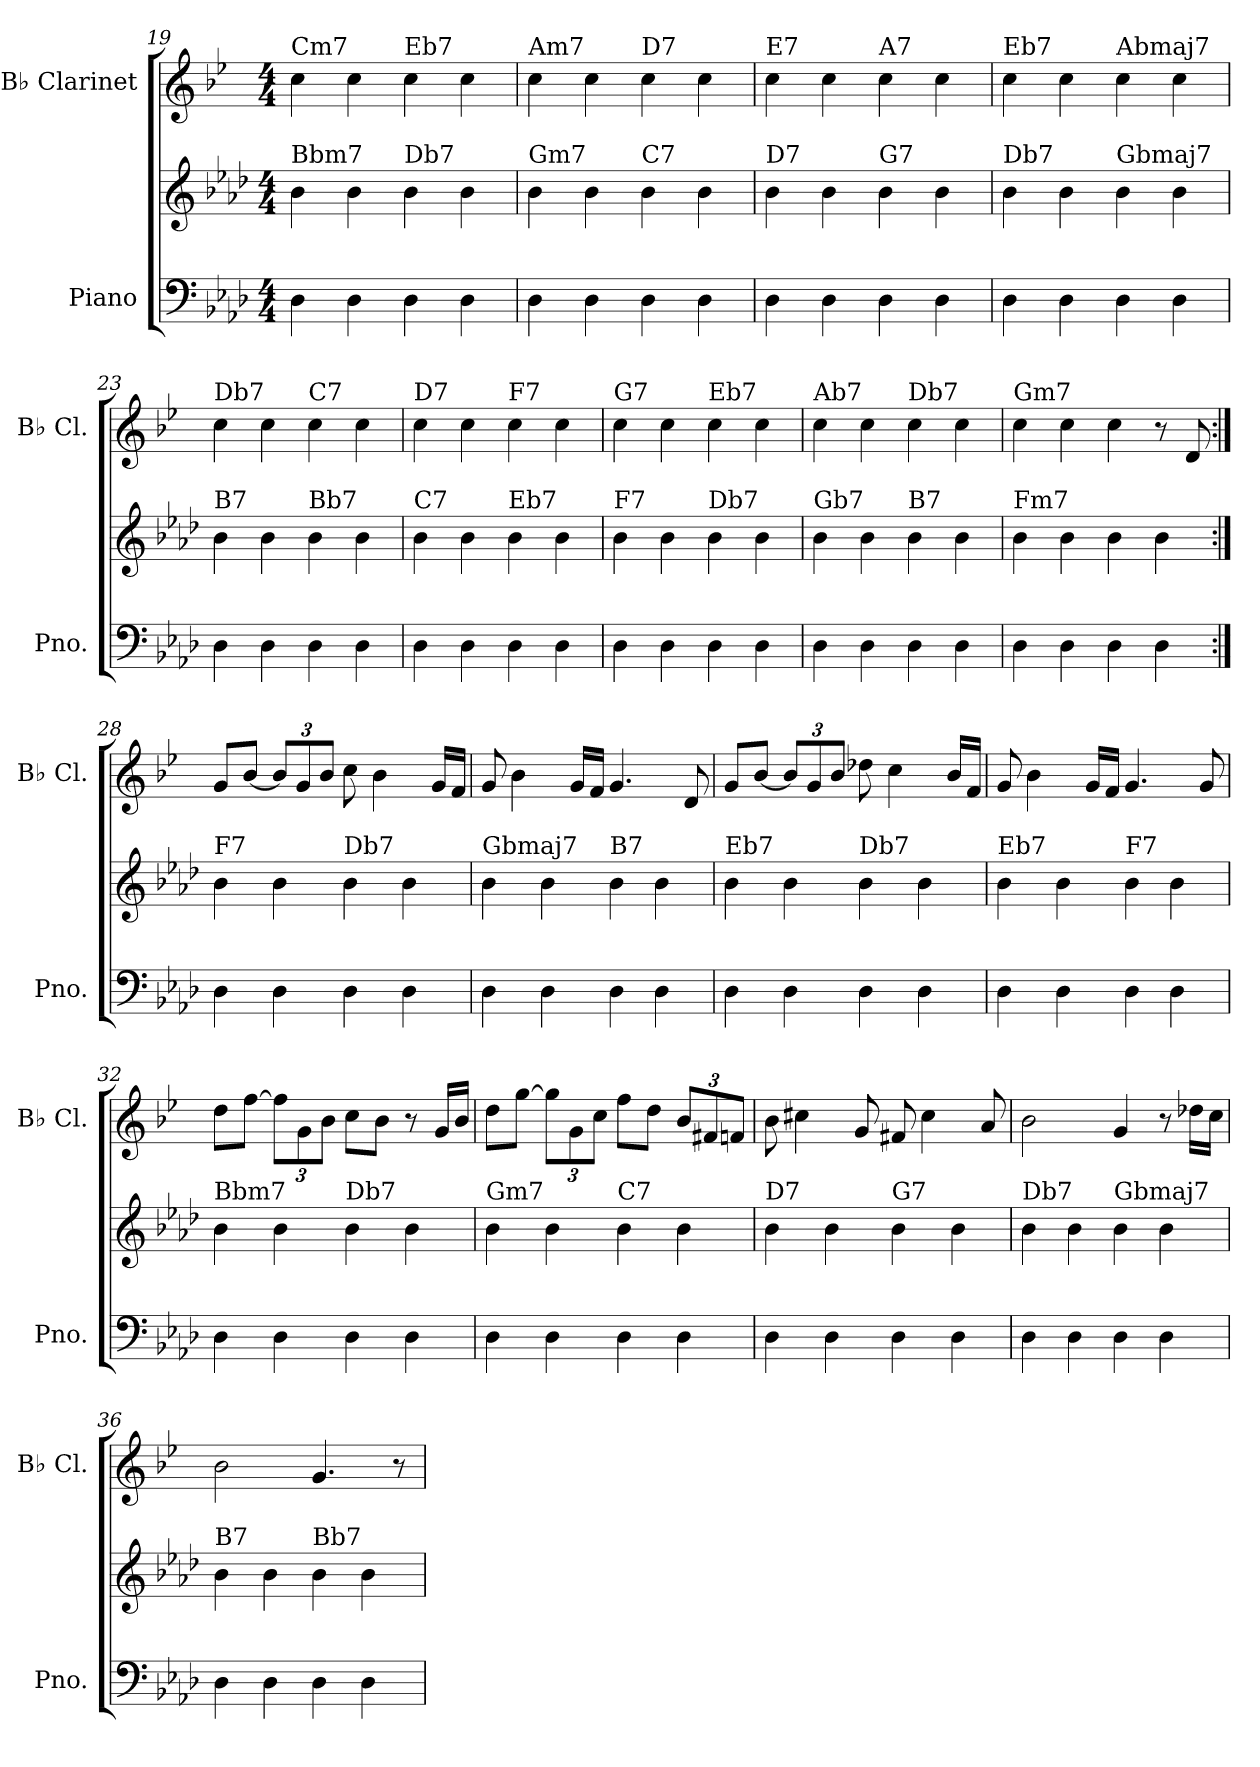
**kern	**kern	**kern
*part2	*part2	*part1
*staff3	*staff2	*staff1
*I"Piano	*	*I"B♭ Clarinet
*I'Pno.	*	*I'B♭ Cl.
*clefF4	*clefG2	*clefG2
*	*	*ITrd1c2
*k[b-e-a-d-]	*k[b-e-a-d-]	*k[b-e-a-d-]
*M4/4	*M4/4	*M4/4
=19	=19	=19
!	!	!LO:TX:a:t=Cm7
!	!LO:TX:a:t=Bbm7	!
4D-	4b-	4b-
4D-	4b-	4b-
!	!	!LO:TX:a:t=Eb7
!	!LO:TX:a:t=Db7	!
4D-	4b-	4b-
4D-	4b-	4b-
=20	=20	=20
!	!	!LO:TX:a:t=Am7
!	!LO:TX:a:t=Gm7	!
4D-	4b-	4b-
4D-	4b-	4b-
!	!	!LO:TX:a:t=D7
!	!LO:TX:a:t=C7	!
4D-	4b-	4b-
4D-	4b-	4b-
=21	=21	=21
!	!	!LO:TX:a:t=E7
!	!LO:TX:a:t=D7	!
4D-	4b-	4b-
4D-	4b-	4b-
!	!	!LO:TX:a:t=A7
!	!LO:TX:a:t=G7	!
4D-	4b-	4b-
4D-	4b-	4b-
=22	=22	=22
!	!	!LO:TX:a:t=Eb7
!	!LO:TX:a:t=Db7	!
4D-	4b-	4b-
4D-	4b-	4b-
!	!	!LO:TX:a:t=Abmaj7
!	!LO:TX:a:t=Gbmaj7	!
4D-	4b-	4b-
4D-	4b-	4b-
=23	=23	=23
!	!	!LO:TX:a:t=Db7
!	!LO:TX:a:t=B7	!
4D-	4b-	4b-
4D-	4b-	4b-
!	!	!LO:TX:a:t=C7
!	!LO:TX:a:t=Bb7	!
4D-	4b-	4b-
4D-	4b-	4b-
=24	=24	=24
!	!	!LO:TX:a:t=D7
!	!LO:TX:a:t=C7	!
4D-	4b-	4b-
4D-	4b-	4b-
!	!	!LO:TX:a:t=F7
!	!LO:TX:a:t=Eb7	!
4D-	4b-	4b-
4D-	4b-	4b-
=25	=25	=25
!	!	!LO:TX:a:t=G7
!	!LO:TX:a:t=F7	!
4D-	4b-	4b-
4D-	4b-	4b-
!	!	!LO:TX:a:t=Eb7
!	!LO:TX:a:t=Db7	!
4D-	4b-	4b-
4D-	4b-	4b-
=26	=26	=26
!	!	!LO:TX:a:t=Ab7
!	!LO:TX:a:t=Gb7	!
4D-	4b-	4b-
4D-	4b-	4b-
!	!	!LO:TX:a:t=Db7
!	!LO:TX:a:t=B7	!
4D-	4b-	4b-
4D-	4b-	4b-
=27	=27	=27
!	!	!LO:TX:a:t=Gm7
!	!LO:TX:a:t=Fm7	!
4D-	4b-	4b-
4D-	4b-	4b-
4D-	4b-	4b-
4D-	4b-	8r
.	.	8c/
!!LO:LB:g=z
=28:|!	=28:|!	=28:|!
!	!LO:TX:a:t=F7	!
4D-	4b-	8f/L
.	.	[8a-/J
*	*	*Xbrackettup
4D-	4b-	12a-/L]
.	.	12f/
.	.	12a-/J
!	!LO:TX:a:t=Db7	!
4D-	4b-	8b-\
.	.	4a-\
4D-	4b-	.
.	.	16f/LL
.	.	16e-/JJ
=29	=29	=29
!	!LO:TX:a:t=Gbmaj7	!
4D-	4b-	8f/
.	.	4a-\
4D-	4b-	.
.	.	16f/LL
.	.	16e-/JJ
!	!LO:TX:a:t=B7	!
4D-	4b-	4.f/
4D-	4b-	.
.	.	8c/
=30	=30	=30
!	!LO:TX:a:t=Eb7	!
4D-	4b-	8f/L
.	.	[8a-/J
4D-	4b-	12a-/L]
.	.	12f/
.	.	12a-/J
!	!LO:TX:a:t=Db7	!
4D-	4b-	8cc-X\
.	.	4b-\
4D-	4b-	.
.	.	16a-/LL
.	.	16e-/JJ
=31	=31	=31
!	!LO:TX:a:t=Eb7	!
4D-	4b-	8f/
.	.	4a-\
4D-	4b-	.
.	.	16f/LL
.	.	16e-/JJ
!	!LO:TX:a:t=F7	!
4D-	4b-	4.f/
4D-	4b-	.
.	.	8f/
=32	=32	=32
!	!LO:TX:a:t=Bbm7	!
4D-	4b-	8cc\L
.	.	[8ee-\J
4D-	4b-	12ee-\L]
.	.	12f\
.	.	12a-\J
!	!LO:TX:a:t=Db7	!
4D-	4b-	8b-\L
.	.	8a-\J
4D-	4b-	8r
.	.	16f/LL
.	.	16a-/JJ
=33	=33	=33
!	!LO:TX:a:t=Gm7	!
4D-	4b-	8cc\L
.	.	[8ff\J
4D-	4b-	12ff\L]
.	.	12f\
.	.	12b-\J
!	!LO:TX:a:t=C7	!
4D-	4b-	8ee-\L
.	.	8cc\J
4D-	4b-	12a-/L
.	.	12en/
.	.	12e-X/J
!!LO:LB:g=z
=34	=34	=34
!	!LO:TX:a:t=D7	!
4D-	4b-	8a-\
.	.	4bn\
4D-	4b-	.
.	.	8f/
!	!LO:TX:a:t=G7	!
4D-	4b-	8en/
.	.	4b\
4D-	4b-	.
.	.	8g/
=35	=35	=35
!	!LO:TX:a:t=Db7	!
4D-	4b-	2a-\
4D-	4b-	.
!	!LO:TX:a:t=Gbmaj7	!
4D-	4b-	4f/
4D-	4b-	8r
.	.	16cc-X\LL
.	.	16b-\JJ
=36	=36	=36
!	!LO:TX:a:t=B7	!
4D-	4b-	2a-\
4D-	4b-	.
!	!LO:TX:a:t=Bb7	!
4D-	4b-	4.f/
4D-	4b-	.
.	.	8r
=	=	=
*-	*-	*-
